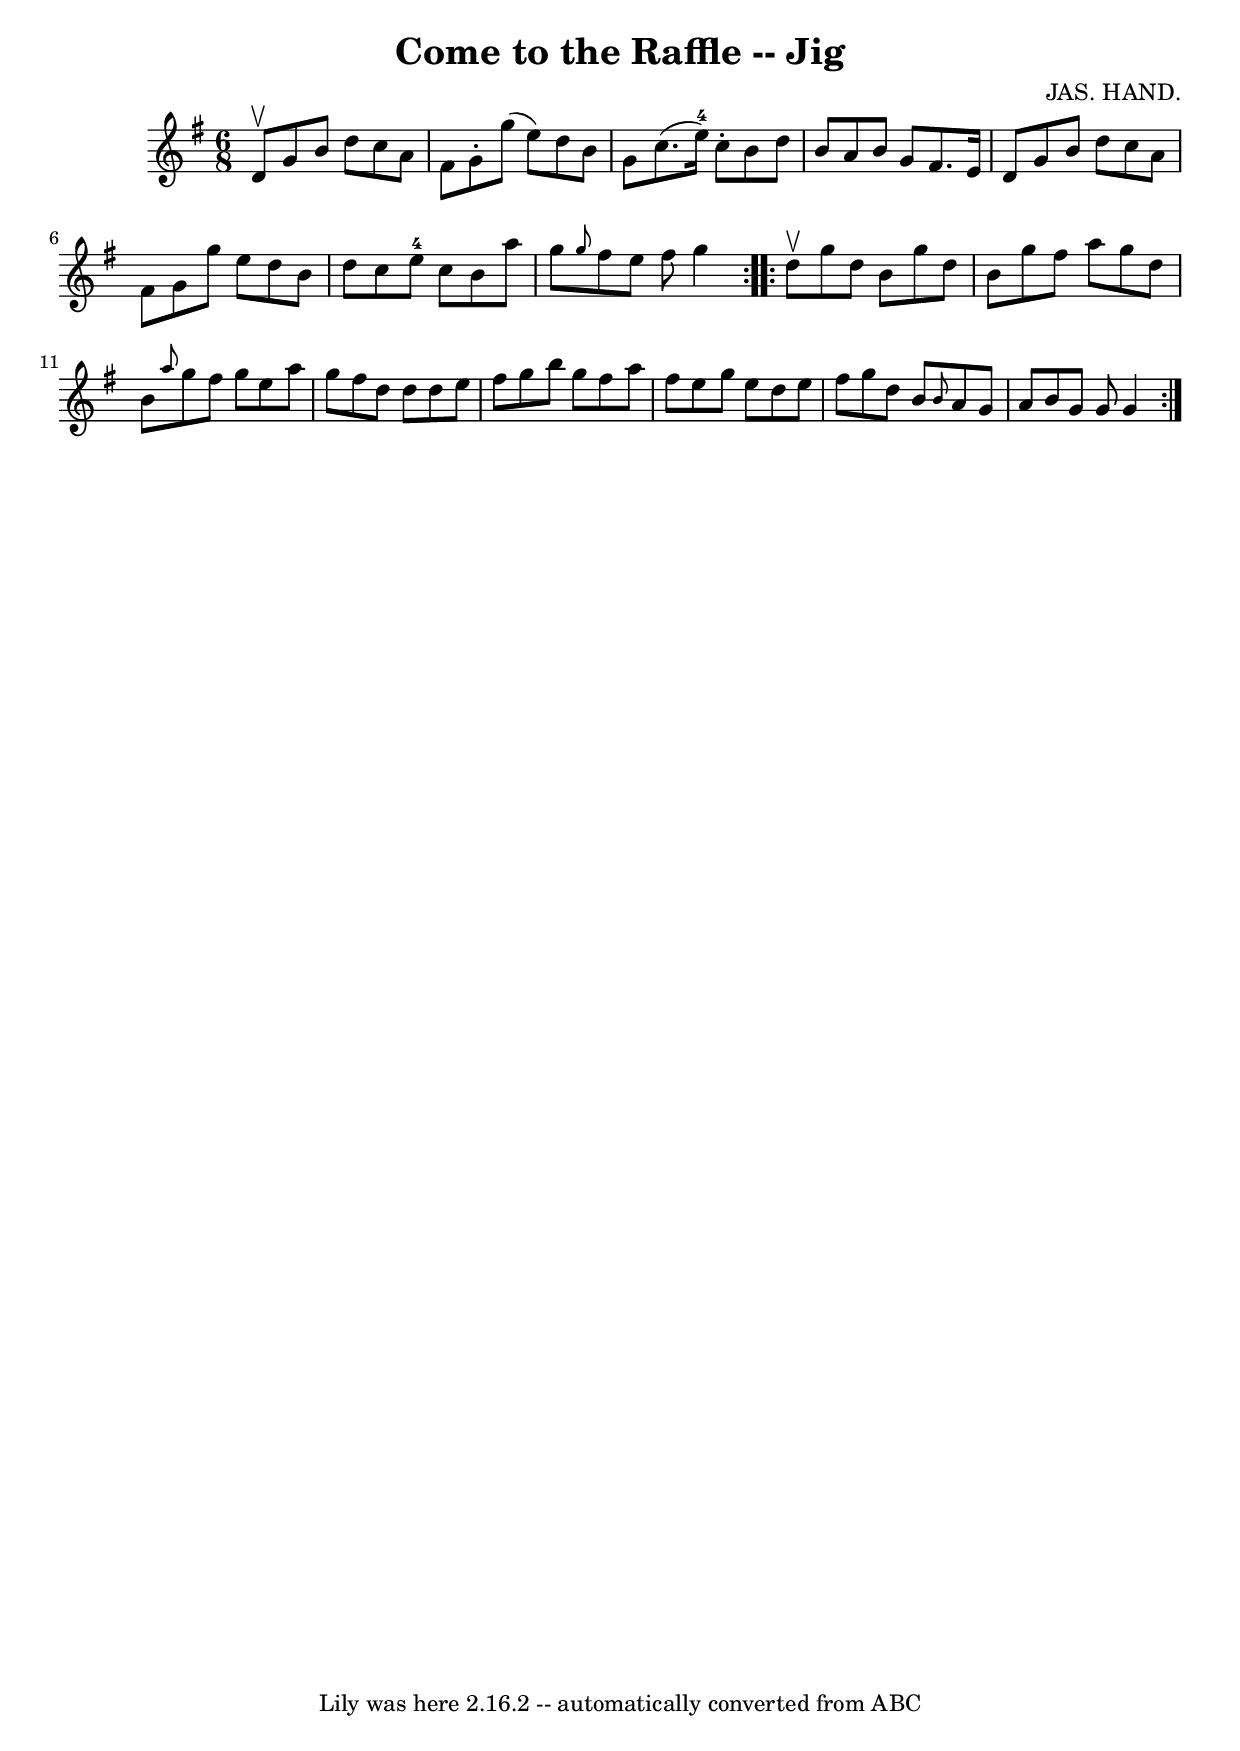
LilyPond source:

\version "2.16.2"
\include "Mammoth.ily"
\header {
	%% book = "Ryan's Mammoth Collection"
	composer = "JAS. HAND."
	crossRefNumber = "1"
	footnotes = "\\\\84 429"
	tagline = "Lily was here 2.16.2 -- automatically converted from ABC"
	title = "Come to the Raffle -- Jig"
}
voicedefault =  {


\repeat volta 2 {
\time 6/8 
\key g \major d'8^\upbow |
 g'8 b'8 d''8 c''8   
 a'8 fis'8    |
 g'8 -. g''8 (e''8) d''8 b'8 g'8    
|
 c''8. (e''16-4) c''8 -. b'8 d''8 b'8    |
   
a'8 b'8 g'8 fis'8. e'16 d'8    |
 g'8 b'8 d''8   
 c''8 a'8 fis'8    |
 g'8 g''8 e''8 d''8 b'8 d''8  
  |
 c''8 e''8-4 c''8 b'8 a''8 g''8    |
 
\grace { g''8  } fis''8 e''8 fis''8 g''4  }     \repeat volta 2 { 
 d''8^\upbow |
 g''8 d''8 b'8 g''8 d''8 b'8    
|
 g''8 fis''8 a''8 g''8 d''8 b'8    |
 \grace {   
 a''8  } g''8 fis''8 g''8 e''8 a''8 g''8    |
 fis''8  
 d''8 d''8 d''8 e''8 fis''8    |
 g''8 b''8 g''8   
 fis''8 a''8 fis''8    |
 e''8 g''8 e''8 d''8 e''8    
fis''8    |
 g''8 d''8 b'8  \grace { b'8  } a'8 g'8    
a'8    |
 b'8 g'8 g'8 g'4  }   
}

\score{
    <<

	\context Staff="default"
	{
	    \voicedefault 
	}

    >>
	\layout {
	}
	\midi {}
}
